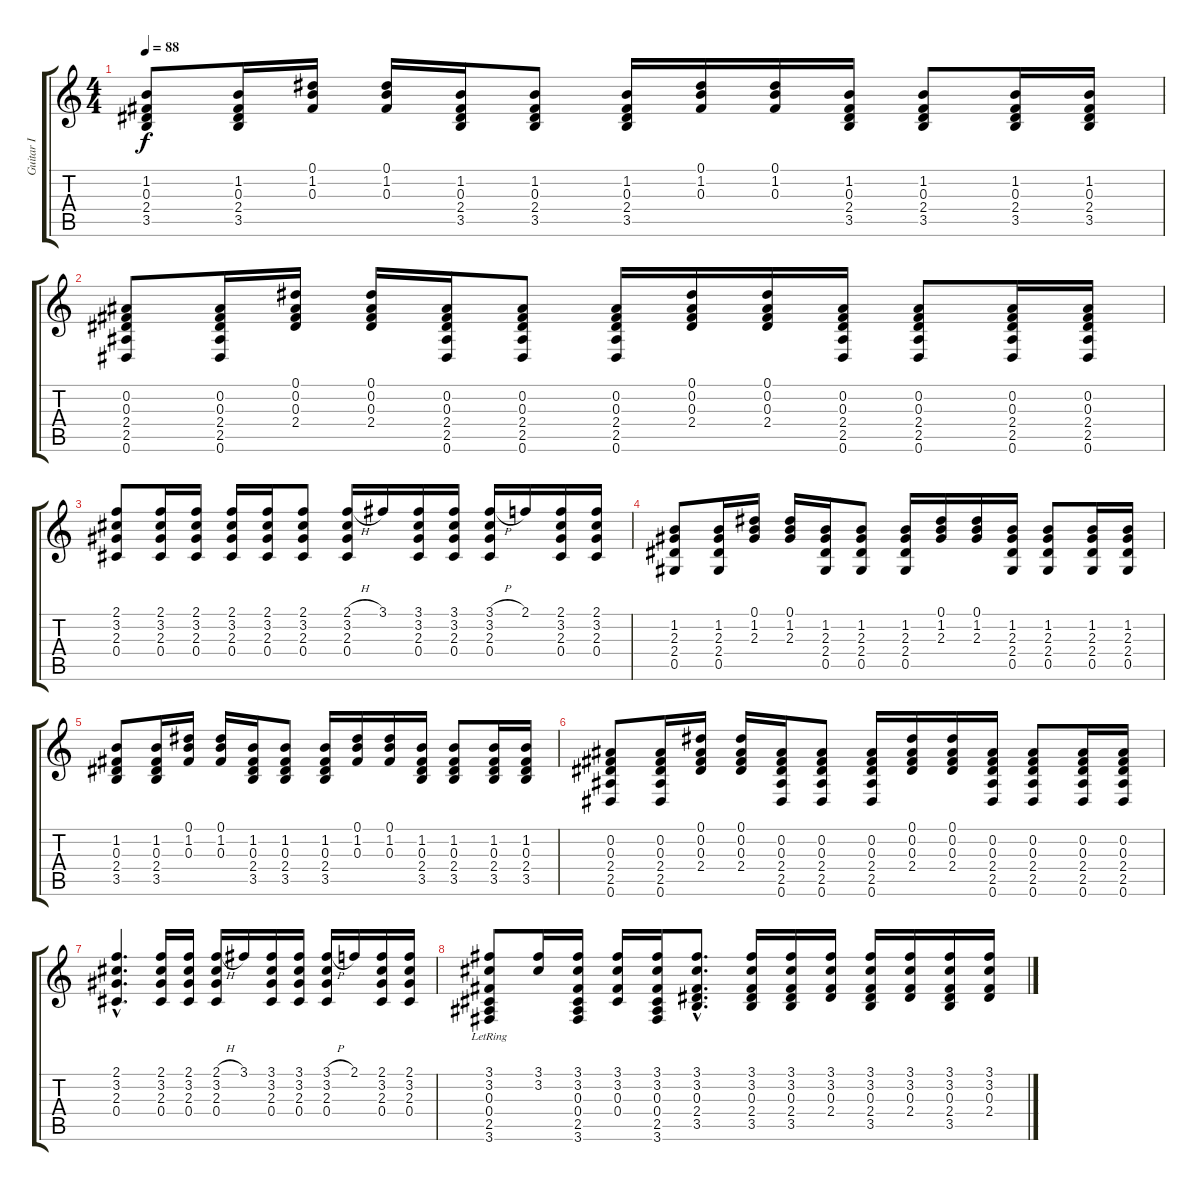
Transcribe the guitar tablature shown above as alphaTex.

\track ("Guitar I" "Guitar I") {instrument acousticguitarsteel}
\staff {score tabs}
\tuning (Eb4 Bb3 Gb3 Db3 Ab2 Eb2) {hide}
\ts (4 4)
\tempo 88
\clef g2
\ks c
(1.2 0.3 2.4 3.5).8{dy f} (1.2 0.3 2.4 3.5).16 (0.1 1.2 0.3).16 (0.1 1.2 0.3).16 (1.2 0.3 2.4 3.5).16 (1.2 0.3 2.4 3.5).8 (1.2 0.3 2.4 3.5).16 (0.1 1.2 0.3).16 (0.1 1.2 0.3).16 (1.2 0.3 2.4 3.5).16 (1.2 0.3 2.4 3.5).8 (1.2 0.3 2.4 3.5).16 (1.2 0.3 2.4 3.5).16 |
(0.2 0.3 2.4 2.5 0.6).8 (0.2 0.3 2.4 2.5 0.6).16 (0.1 0.2 0.3 2.4).16 (0.1 0.2 0.3 2.4).16 (0.2 0.3 2.4 2.5 0.6).16 (0.2 0.3 2.4 2.5 0.6).8 (0.2 0.3 2.4 2.5 0.6).16 (0.1 0.2 0.3 2.4).16 (0.1 0.2 0.3 2.4).16 (0.2 0.3 2.4 2.5 0.6).16 (0.2 0.3 2.4 2.5 0.6).8 (0.2 0.3 2.4 2.5 0.6).16 (0.2 0.3 2.4 2.5 0.6).16 |
\section ("" "")
(2.1 3.2 2.3 0.4).8 (2.1 3.2 2.3 0.4).16 (2.1 3.2 2.3 0.4).16 (2.1 3.2 2.3 0.4).16 (2.1 3.2 2.3 0.4).16 (2.1 3.2 2.3 0.4).8 (2.1{h} 3.2 2.3 0.4).16 3.1.16 (3.1 3.2 2.3 0.4).16 (3.1 3.2 2.3 0.4).16 (3.1{h} 3.2 2.3 0.4).16 2.1.16 (2.1 3.2 2.3 0.4).16 (2.1 3.2 2.3 0.4).16 |
(1.2 2.3 2.4 0.5).8 (1.2 2.3 2.4 0.5).16 (0.1 1.2 2.3).16 (0.1 1.2 2.3).16 (1.2 2.3 2.4 0.5).16 (1.2 2.3 2.4 0.5).8 (1.2 2.3 2.4 0.5).16 (0.1 1.2 2.3).16 (0.1 1.2 2.3).16 (1.2 2.3 2.4 0.5).16 (1.2 2.3 2.4 0.5).8 (1.2 2.3 2.4 0.5).16 (1.2 2.3 2.4 0.5).16 |
(1.2 0.3 2.4 3.5).8 (1.2 0.3 2.4 3.5).16 (0.1 1.2 0.3).16 (0.1 1.2 0.3).16 (1.2 0.3 2.4 3.5).16 (1.2 0.3 2.4 3.5).8 (1.2 0.3 2.4 3.5).16 (0.1 1.2 0.3).16 (0.1 1.2 0.3).16 (1.2 0.3 2.4 3.5).16 (1.2 0.3 2.4 3.5).8 (1.2 0.3 2.4 3.5).16 (1.2 0.3 2.4 3.5).16 |
(0.2 0.3 2.4 2.5 0.6).8 (0.2 0.3 2.4 2.5 0.6).16 (0.1 0.2 0.3 2.4).16 (0.1 0.2 0.3 2.4).16 (0.2 0.3 2.4 2.5 0.6).16 (0.2 0.3 2.4 2.5 0.6).8 (0.2 0.3 2.4 2.5 0.6).16 (0.1 0.2 0.3 2.4).16 (0.1 0.2 0.3 2.4).16 (0.2 0.3 2.4 2.5 0.6).16 (0.2 0.3 2.4 2.5 0.6).8 (0.2 0.3 2.4 2.5 0.6).16 (0.2 0.3 2.4 2.5 0.6).16 |
(2.1{hac} 3.2{hac} 2.3{hac} 0.4{hac}).4{d} (2.1 3.2 2.3 0.4).16 (2.1 3.2 2.3 0.4).16 (2.1{h} 3.2 2.3 0.4).16 3.1.16 (3.1 3.2 2.3 0.4).16 (3.1 3.2 2.3 0.4).16 (3.1{h} 3.2 2.3 0.4).16 2.1.16 (2.1 3.2 2.3 0.4).16 (2.1 3.2 2.3 0.4).16 |
\section ("" "")
(3.1 3.2 0.3{lr} 0.4{lr} 2.5 3.6).8 (3.1 3.2).16 (3.1 3.2 0.3 0.4 2.5 3.6).16 (3.1 3.2 0.3 0.4).16 (3.1 3.2 0.3 0.4 2.5 3.6).16 (3.1{hac} 3.2{hac} 0.3{hac} 2.4{hac} 3.5{hac}).8{d} (3.1 3.2 0.3 2.4 3.5).16 (3.1 3.2 0.3 2.4 3.5).16 (3.1 3.2 0.3 2.4).16 (3.1 3.2 0.3 2.4 3.5).16 (3.1 3.2 0.3 2.4).16 (3.1 3.2 0.3 2.4 3.5).16 (3.1 3.2 0.3 2.4).16
